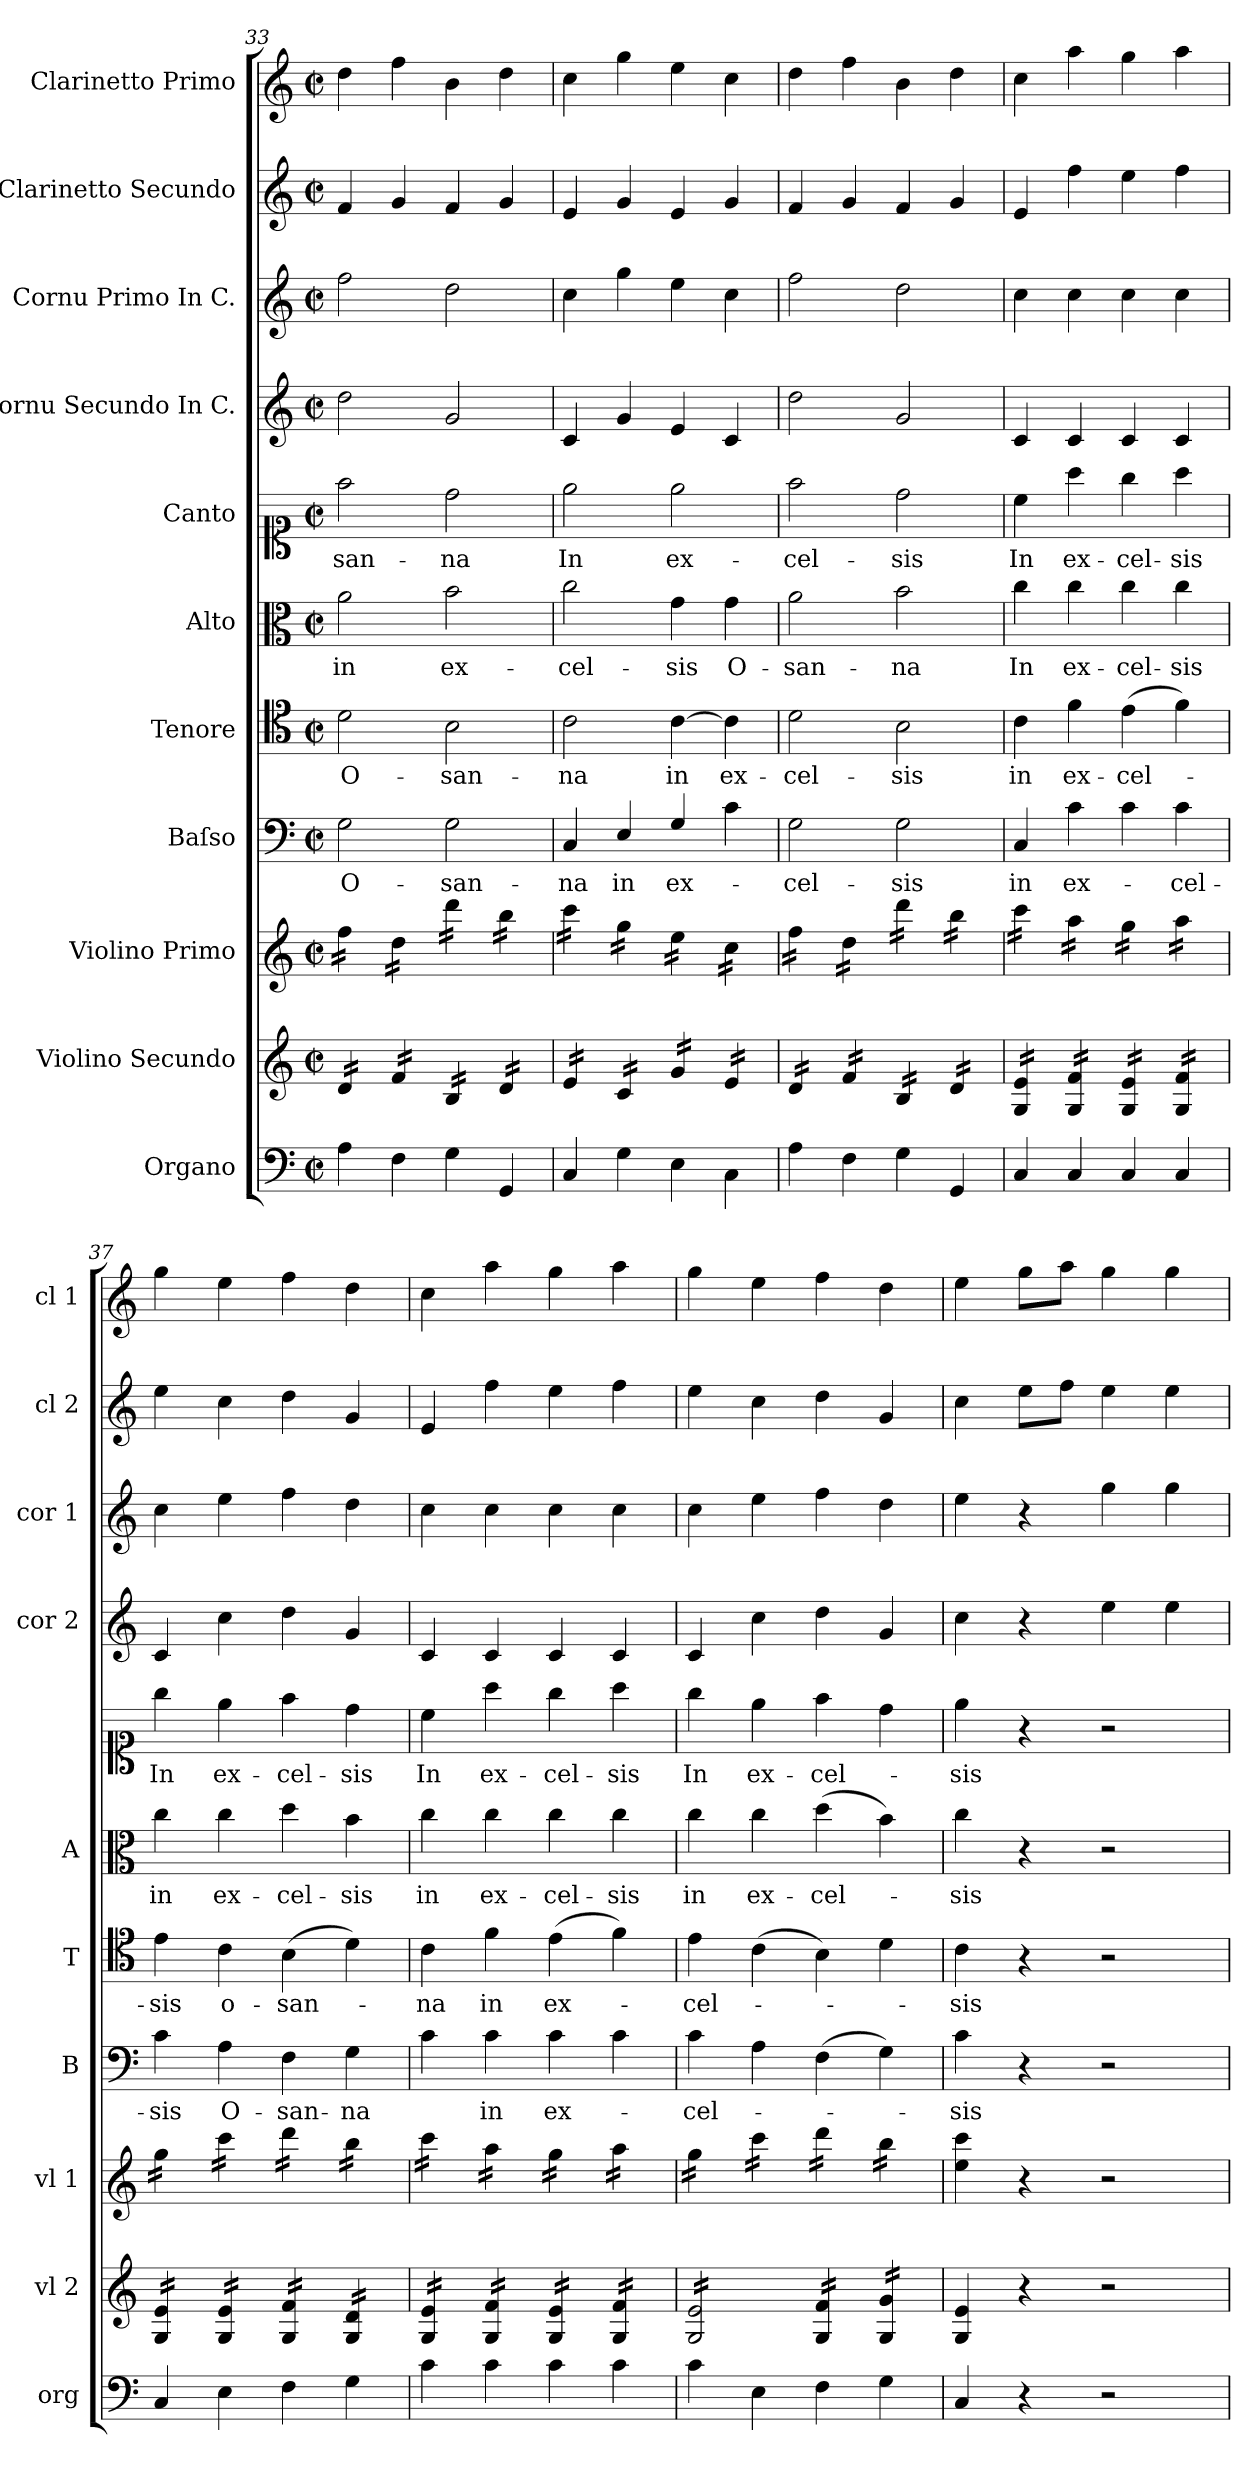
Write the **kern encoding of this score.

**kern	**kern	**kern	**kern	**text	**kern	**text	**kern	**text	**kern	**text	**kern	**kern	**kern	**kern
*part11	*part10	*part9	*part8	*part8	*part7	*part7	*part6	*part6	*part5	*part5	*part4	*part3	*part2	*part1
*staff11	*staff10	*staff9	*staff8	*staff8	*staff7	*staff7	*staff6	*staff6	*staff5	*staff5	*staff4	*staff3	*staff2	*staff1
*I"Organo	*I"Violino Secundo	*I"Violino Primo	*I"Baſso	*	*I"Tenore	*	*I"Alto	*	*I"Canto	*	*I"Cornu Secundo In C.	*I"Cornu Primo In C.	*I"Clarinetto Secundo	*I"Clarinetto Primo
*I'org	*I'vl 2	*I'vl 1	*I'B	*	*I'T	*	*I'A	*	*	*	*I'cor 2	*I'cor 1	*I'cl 2	*I'cl 1
*clefF4	*clefG2	*clefG2	*clefF4	*	*clefC4	*	*clefC3	*	*clefC1	*	*clefG2	*clefG2	*clefG2	*clefG2
*k[]	*k[]	*k[]	*k[]	*	*k[]	*	*k[]	*	*k[]	*	*k[]	*k[]	*k[]	*k[]
*C:	*C:	*C:	*C:	*	*C:	*	*C:	*	*C:	*	*C:	*C:	*C:	*C:
*M2/2	*M2/2	*M2/2	*M2/2	*	*M2/2	*	*M2/2	*	*M2/2	*	*M2/2	*M2/2	*M2/2	*M2/2
*met(c|)	*met(c|)	*met(c|)	*met(c|)	*	*met(c|)	*	*met(c|)	*	*met(c|)	*	*met(c|)	*met(c|)	*met(c|)	*met(c|)
=33	=33	=33	=33	=33	=33	=33	=33	=33	=33	=33	=33	=33	=33	=33
!	!	!	!	!	!	!LO:LY:i	!	!	!	!	!	!	!	!
*	*tremolo	*	*	*	*	*	*	*	*	*	*	*	*	*
*	*	*tremolo	*	*	*	*	*	*	*	*	*	*	*	*
4A\	16d/LL	16ff\LL	2G\	O-	2d\	O-	2a\	in	2ff\	-san-	2dd\	2ff\	4f/	4dd\
.	16d/	16ff\	.	.	.	.	.	.	.	.	.	.	.	.
.	16d/	16ff\	.	.	.	.	.	.	.	.	.	.	.	.
.	16d/JJ	16ff\JJ	.	.	.	.	.	.	.	.	.	.	.	.
4F\	16f/LL	16dd\LL	.	.	.	.	.	.	.	.	.	.	4g/	4ff\
.	16f/	16dd\	.	.	.	.	.	.	.	.	.	.	.	.
.	16f/	16dd\	.	.	.	.	.	.	.	.	.	.	.	.
.	16f/JJ	16dd\JJ	.	.	.	.	.	.	.	.	.	.	.	.
!	!	!	!	!	!	!LO:LY:i	!	!	!	!	!	!	!	!
4G\	16B/LL	16ddd\LL	2G\	-san-	2B\	-san-	2b\	ex-	2dd\	-na	2g/	2dd\	4f/	4b\
.	16B/	16ddd\	.	.	.	.	.	.	.	.	.	.	.	.
.	16B/	16ddd\	.	.	.	.	.	.	.	.	.	.	.	.
.	16B/JJ	16ddd\JJ	.	.	.	.	.	.	.	.	.	.	.	.
4GG/	16d/LL	16bb\LL	.	.	.	.	.	.	.	.	.	.	4g/	4dd\
.	16d/	16bb\	.	.	.	.	.	.	.	.	.	.	.	.
.	16d/	16bb\	.	.	.	.	.	.	.	.	.	.	.	.
.	16d/JJ	16bb\JJ	.	.	.	.	.	.	.	.	.	.	.	.
=34	=34	=34	=34	=34	=34	=34	=34	=34	=34	=34	=34	=34	=34	=34
!	!	!	!	!	!	!LO:LY:i	!	!	!	!	!	!	!	!
4C/	16e/LL	16ccc\LL	4C/	-na	2c\	-na	2cc\	-cel-	2ee\	In	4c/	4cc\	4e/	4cc\
.	16e/	16ccc\	.	.	.	.	.	.	.	.	.	.	.	.
.	16e/	16ccc\	.	.	.	.	.	.	.	.	.	.	.	.
.	16e/JJ	16ccc\JJ	.	.	.	.	.	.	.	.	.	.	.	.
4G\	16c/LL	16gg\LL	4E/	in	.	.	.	.	.	.	4g/	4gg\	4g/	4gg\
.	16c/	16gg\	.	.	.	.	.	.	.	.	.	.	.	.
.	16c/	16gg\	.	.	.	.	.	.	.	.	.	.	.	.
.	16c/JJ	16gg\JJ	.	.	.	.	.	.	.	.	.	.	.	.
4E\	16g/LL	16ee\LL	4G/	ex-	[4c\	in	4g\	-sis	2ee\	ex-	4e/	4ee\	4e/	4ee\
.	16g/	16ee\	.	.	.	.	.	.	.	.	.	.	.	.
.	16g/	16ee\	.	.	.	.	.	.	.	.	.	.	.	.
.	16g/JJ	16ee\JJ	.	.	.	.	.	.	.	.	.	.	.	.
4C\	16e/LL	16cc\LL	4c\	.	4c\]	ex-	4g\	O-	.	.	4c/	4cc\	4g/	4cc\
.	16e/	16cc\	.	.	.	.	.	.	.	.	.	.	.	.
.	16e/	16cc\	.	.	.	.	.	.	.	.	.	.	.	.
.	16e/JJ	16cc\JJ	.	.	.	.	.	.	.	.	.	.	.	.
=35	=35	=35	=35	=35	=35	=35	=35	=35	=35	=35	=35	=35	=35	=35
4A\	16d/LL	16ff\LL	2G\	-cel-	2d\	-cel-	2a\	-san-	2ff\	-cel-	2dd\	2ff\	4f/	4dd\
.	16d/	16ff\	.	.	.	.	.	.	.	.	.	.	.	.
.	16d/	16ff\	.	.	.	.	.	.	.	.	.	.	.	.
.	16d/JJ	16ff\JJ	.	.	.	.	.	.	.	.	.	.	.	.
4F\	16f/LL	16dd\LL	.	.	.	.	.	.	.	.	.	.	4g/	4ff\
.	16f/	16dd\	.	.	.	.	.	.	.	.	.	.	.	.
.	16f/	16dd\	.	.	.	.	.	.	.	.	.	.	.	.
.	16f/JJ	16dd\JJ	.	.	.	.	.	.	.	.	.	.	.	.
4G\	16B/LL	16ddd\LL	2G\	-sis	2B\	-sis	2b\	-na	2dd\	-sis	2g/	2dd\	4f/	4b\
.	16B/	16ddd\	.	.	.	.	.	.	.	.	.	.	.	.
.	16B/	16ddd\	.	.	.	.	.	.	.	.	.	.	.	.
.	16B/JJ	16ddd\JJ	.	.	.	.	.	.	.	.	.	.	.	.
4GG/	16d/LL	16bb\LL	.	.	.	.	.	.	.	.	.	.	4g/	4dd\
.	16d/	16bb\	.	.	.	.	.	.	.	.	.	.	.	.
.	16d/	16bb\	.	.	.	.	.	.	.	.	.	.	.	.
.	16d/JJ	16bb\JJ	.	.	.	.	.	.	.	.	.	.	.	.
=36	=36	=36	=36	=36	=36	=36	=36	=36	=36	=36	=36	=36	=36	=36
4C/	16G/ 16e/LL	16ccc\LL	4C/	in	4c\	in	4cc\	In	4cc\	In	4c/	4cc\	4e/	4cc\
.	16G/ 16e/	16ccc\	.	.	.	.	.	.	.	.	.	.	.	.
.	16G/ 16e/	16ccc\	.	.	.	.	.	.	.	.	.	.	.	.
.	16G/ 16e/JJ	16ccc\JJ	.	.	.	.	.	.	.	.	.	.	.	.
4C/	16G/ 16f/LL	16aa\LL	4c\	ex-	4f\	ex-	4cc\	ex-	4aa\	ex-	4c/	4cc\	4ff\	4aa\
.	16G/ 16f/	16aa\	.	.	.	.	.	.	.	.	.	.	.	.
.	16G/ 16f/	16aa\	.	.	.	.	.	.	.	.	.	.	.	.
.	16G/ 16f/JJ	16aa\JJ	.	.	.	.	.	.	.	.	.	.	.	.
4C/	16G/ 16e/LL	16gg\LL	4c\	.	(4e\	-cel-	4cc\	-cel-	4gg\	-cel-	4c/	4cc\	4ee\	4gg\
.	16G/ 16e/	16gg\	.	.	.	.	.	.	.	.	.	.	.	.
.	16G/ 16e/	16gg\	.	.	.	.	.	.	.	.	.	.	.	.
.	16G/ 16e/JJ	16gg\JJ	.	.	.	.	.	.	.	.	.	.	.	.
4C/	16G/ 16f/LL	16aa\LL	4c\	-cel-	4f\)	.	4cc\	-sis	4aa\	-sis	4c/	4cc\	4ff\	4aa\
.	16G/ 16f/	16aa\	.	.	.	.	.	.	.	.	.	.	.	.
.	16G/ 16f/	16aa\	.	.	.	.	.	.	.	.	.	.	.	.
.	16G/ 16f/JJ	16aa\JJ	.	.	.	.	.	.	.	.	.	.	.	.
=37	=37	=37	=37	=37	=37	=37	=37	=37	=37	=37	=37	=37	=37	=37
!	!	!	!	!	!	!	!	!	!	!LO:LY:i	!	!	!	!
4C/	16G/ 16e/LL	16gg\LL	4c\	-sis	4e\	-sis	4cc\	in	4gg\	In	4c/	4cc\	4ee\	4gg\
.	16G/ 16e/	16gg\	.	.	.	.	.	.	.	.	.	.	.	.
.	16G/ 16e/	16gg\	.	.	.	.	.	.	.	.	.	.	.	.
.	16G/ 16e/JJ	16gg\JJ	.	.	.	.	.	.	.	.	.	.	.	.
!	!	!	!	!	!	!	!	!	!	!LO:LY:i	!	!	!	!
4E\	16G/ 16e/LL	16ccc\LL	4A\	O-	4c\	o-	4cc\	ex-	4ee\	ex-	4cc\	4ee\	4cc\	4ee\
.	16G/ 16e/	16ccc\	.	.	.	.	.	.	.	.	.	.	.	.
.	16G/ 16e/	16ccc\	.	.	.	.	.	.	.	.	.	.	.	.
.	16G/ 16e/JJ	16ccc\JJ	.	.	.	.	.	.	.	.	.	.	.	.
!	!	!	!	!	!	!	!	!	!	!LO:LY:i	!	!	!	!
4F\	16G/ 16f/LL	16ddd\LL	4F\	-san-	(4B\	-san-	4dd\	-cel-	4ff\	-cel-	4dd\	4ff\	4dd\	4ff\
.	16G/ 16f/	16ddd\	.	.	.	.	.	.	.	.	.	.	.	.
.	16G/ 16f/	16ddd\	.	.	.	.	.	.	.	.	.	.	.	.
.	16G/ 16f/JJ	16ddd\JJ	.	.	.	.	.	.	.	.	.	.	.	.
!	!	!	!	!	!	!	!	!	!	!LO:LY:i	!	!	!	!
4G\	16G/ 16d/LL	16bb\LL	4G\	-na	4d\)	.	4b\	-sis	4dd\	-sis	4g/	4dd\	4g/	4dd\
.	16G/ 16d/	16bb\	.	.	.	.	.	.	.	.	.	.	.	.
.	16G/ 16d/	16bb\	.	.	.	.	.	.	.	.	.	.	.	.
.	16G/ 16d/JJ	16bb\JJ	.	.	.	.	.	.	.	.	.	.	.	.
=38	=38	=38	=38	=38	=38	=38	=38	=38	=38	=38	=38	=38	=38	=38
!	!	!	!	!	!	!	!	!LO:LY:i	!	!LO:LY:i	!	!	!	!
4c\	16G/ 16e/LL	16ccc\LL	4c\	.	4c\	-na	4cc\	in	4cc\	In	4c/	4cc\	4e/	4cc\
.	16G/ 16e/	16ccc\	.	.	.	.	.	.	.	.	.	.	.	.
.	16G/ 16e/	16ccc\	.	.	.	.	.	.	.	.	.	.	.	.
.	16G/ 16e/JJ	16ccc\JJ	.	.	.	.	.	.	.	.	.	.	.	.
!	!	!	!	!	!	!	!	!LO:LY:i	!	!LO:LY:i	!	!	!	!
4c\	16G/ 16f/LL	16aa\LL	4c\	in	4f\	in	4cc\	ex-	4aa\	ex-	4c/	4cc\	4ff\	4aa\
.	16G/ 16f/	16aa\	.	.	.	.	.	.	.	.	.	.	.	.
.	16G/ 16f/	16aa\	.	.	.	.	.	.	.	.	.	.	.	.
.	16G/ 16f/JJ	16aa\JJ	.	.	.	.	.	.	.	.	.	.	.	.
!	!	!	!	!	!	!	!	!LO:LY:i	!	!LO:LY:i	!	!	!	!
4c\	16G/ 16e/LL	16gg\LL	4c\	ex-	(4e\	ex-	4cc\	-cel-	4gg\	-cel-	4c/	4cc\	4ee\	4gg\
.	16G/ 16e/	16gg\	.	.	.	.	.	.	.	.	.	.	.	.
.	16G/ 16e/	16gg\	.	.	.	.	.	.	.	.	.	.	.	.
.	16G/ 16e/JJ	16gg\JJ	.	.	.	.	.	.	.	.	.	.	.	.
!	!	!	!	!	!	!	!	!LO:LY:i	!	!LO:LY:i	!	!	!	!
4c\	16G/ 16f/LL	16aa\LL	4c\	.	4f\)	.	4cc\	-sis	4aa\	-sis	4c/	4cc\	4ff\	4aa\
.	16G/ 16f/	16aa\	.	.	.	.	.	.	.	.	.	.	.	.
.	16G/ 16f/	16aa\	.	.	.	.	.	.	.	.	.	.	.	.
.	16G/ 16f/JJ	16aa\JJ	.	.	.	.	.	.	.	.	.	.	.	.
=39	=39	=39	=39	=39	=39	=39	=39	=39	=39	=39	=39	=39	=39	=39
!	!	!	!	!	!	!	!	!	!	!LO:LY:i	!	!	!	!
4c\	16G/ 16e/LL	16gg\LL	4c\	-cel-	4e\	-cel-	4cc\	in	4gg\	In	4c/	4cc\	4ee\	4gg\
.	16G/ 16e/	16gg\	.	.	.	.	.	.	.	.	.	.	.	.
.	16G/ 16e/	16gg\	.	.	.	.	.	.	.	.	.	.	.	.
.	16G/ 16e/	16gg\JJ	.	.	.	.	.	.	.	.	.	.	.	.
!	!	!	!	!	!	!	!	!	!	!LO:LY:i	!	!	!	!
4E\	16G/ 16e/	16ccc\LL	4A\	.	(4c\	.	4cc\	ex-	4ee\	ex-	4cc\	4ee\	4cc\	4ee\
.	16G/ 16e/	16ccc\	.	.	.	.	.	.	.	.	.	.	.	.
.	16G/ 16e/	16ccc\	.	.	.	.	.	.	.	.	.	.	.	.
.	16G/ 16e/JJ	16ccc\JJ	.	.	.	.	.	.	.	.	.	.	.	.
!	!	!	!	!	!	!	!	!	!	!LO:LY:i	!	!	!	!
4F\	16G/ 16f/LL	16ddd\LL	(4F\	.	4B\)	.	(4dd\	-cel-	4ff\	-cel-	4dd\	4ff\	4dd\	4ff\
.	16G/ 16f/	16ddd\	.	.	.	.	.	.	.	.	.	.	.	.
.	16G/ 16f/	16ddd\	.	.	.	.	.	.	.	.	.	.	.	.
.	16G/ 16f/JJ	16ddd\JJ	.	.	.	.	.	.	.	.	.	.	.	.
4G\	16G/ 16g/LL	16bb\LL	4G\)	.	4d\	.	4b\)	.	4dd\	.	4g/	4dd\	4g/	4dd\
.	16G/ 16g/	16bb\	.	.	.	.	.	.	.	.	.	.	.	.
.	16G/ 16g/	16bb\	.	.	.	.	.	.	.	.	.	.	.	.
.	16G/ 16g/JJ	16bb\JJ	.	.	.	.	.	.	.	.	.	.	.	.
*	*	*Xtremolo	*	*	*	*	*	*	*	*	*	*	*	*
*	*Xtremolo	*	*	*	*	*	*	*	*	*	*	*	*	*
=40	=40	=40	=40	=40	=40	=40	=40	=40	=40	=40	=40	=40	=40	=40
!	!	!	!	!	!	!	!	!	!	!LO:LY:i	!	!	!	!
4C/	4G/ 4e/	4ee\ 4ccc\	4c\	-sis	4c\	-sis	4cc\	-sis	4ee\	-sis	4cc\	4ee\	4cc\	4ee\
4r	4r	4r	4r	.	4r	.	4r	.	4r	.	4r	4r	8ee\L	8gg\L
.	.	.	.	.	.	.	.	.	.	.	.	.	8ff\J	8aa\J
2r	2r	2r	2r	.	2r	.	2r	.	2r	.	4ee\	4gg\	4ee\	4gg\
.	.	.	.	.	.	.	.	.	.	.	4ee\	4gg\	4ee\	4gg\
=	=	=	=	=	=	=	=	=	=	=	=	=	=	=
*-	*-	*-	*-	*-	*-	*-	*-	*-	*-	*-	*-	*-	*-	*-
